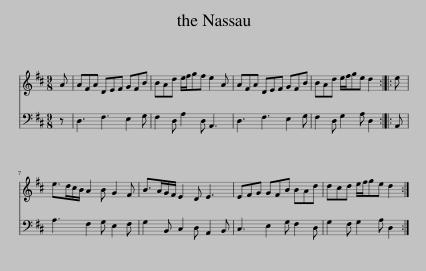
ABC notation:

X:1
%%score 1 2
L:1/8
M:9/8
I:linebreak $
K:D
V:1 treble
V:2 bass
V:1
 A | AFA DEF GFB | BAd e/f/gf e2 A | AFA DEF GFB | BAd e/f/ge d2 :: %5
 e |$ e>dc/B/ A2 B G2 F | B>AG/F/ E2 D E3 | EFG GFB BAd | dcd e/f/ge d2 :| %10
V:2
 z | D,3 F,3 E,2 G, | F,2 D, A,2 D, A,,3 | D,3 F,3 E,2 G, | F,2 D, G,2 A, D,2 :: %5
 A,, |$ A,3 F,2 G, E,2 F, | G,2 B,, C,2 D, A,,2 B,, | C,3 E,2 G, F,2 D, | G,2 F, G,2 A, D,2 :| %10
